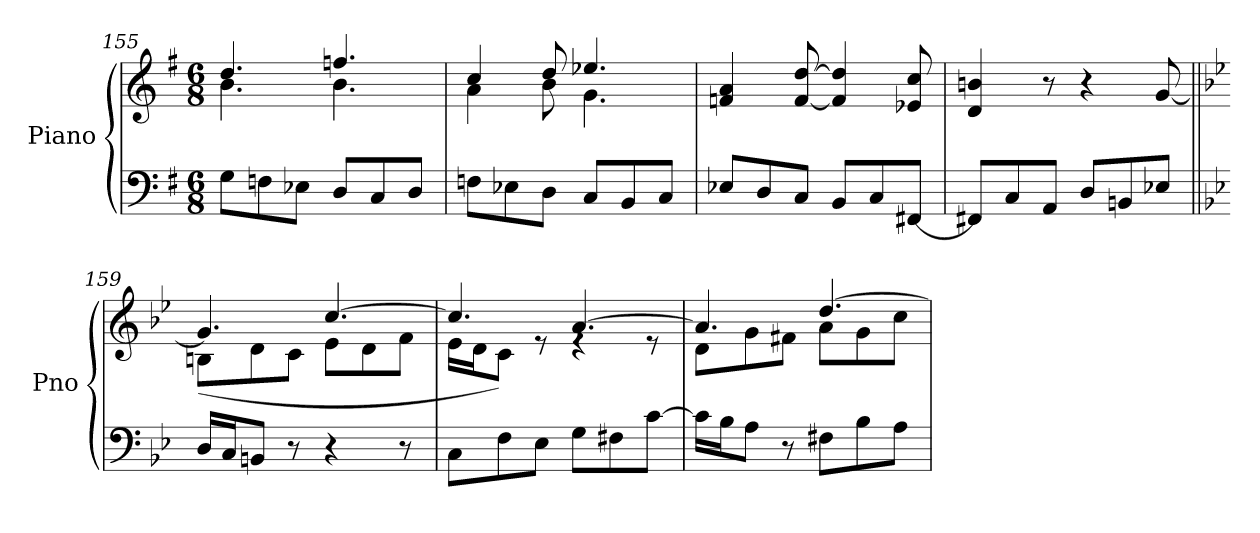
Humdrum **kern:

**kern	**kern
*part1	*part1
*staff2	*staff1
*I"Piano	*
*I'Pno	*
!!LO:LB:g=z
*clefF4	*clefG2
*k[f#]	*k[f#]
*M6/8	*M6/8
=155	=155
*	*^
8G\L	4.dd/	4.b\
8Fn\	.	.
8E-X\J	.	.
8D/L	4.ffn/	4.b\
8C/	.	.
8D/J	.	.
!!LO:PB:g=z	!!
=156	=156	=156
8Fn\L	4cc/	4a\
8E-X\	.	.
8D\J	8dd/	8b\
8C/L	4.ee-X/	4.g\
8BB/	.	.
8C/J	.	.
*	*v	*v
=157	=157
8E-X/L	4fn/ 4a/
8D/	.
8C/J	[8f/ [8dd/
8BB/L	4f/] 4dd/]
8C/	.
[8FF#X/J	8e-X/ 8cc/
=158	=158
8FF#X/L]	4d/ 4bn/
8C/	.
8AA/J	8r
8D/L	4r
8BBn/	.
8E-X/J	[8g/
=159||	=159||
*k[b-e-]	*k[b-e-]
*	*^
16D/LL	4.g/]	(8Bn\L
16C/J	.	.
8BBn/J	.	8d\
8r	.	8c\J
4r	[4.cc/	8e-\L
.	.	8d\
8r	.	8f\J
=160	=160	=160
8C\L	4.cc/]	16e-\LL
.	.	16d\J
8F\	.	8c\J)
8E-\J	.	8re
8G\L	[4.a/	4re
8F#X\	.	.
[8c\J	.	8re
!!LO:LB:g=z	!!
=161	=161	=161
16c\LL]	4.a/]	8d\L
16B-\J	.	.
8A\J	.	8g\
8r	.	8f#X\J
8F#X\L	[4.dd/	8a\L
8B-\	.	8g\
8A\J	.	8cc\J
*	*v	*v
=	=
*-	*-
